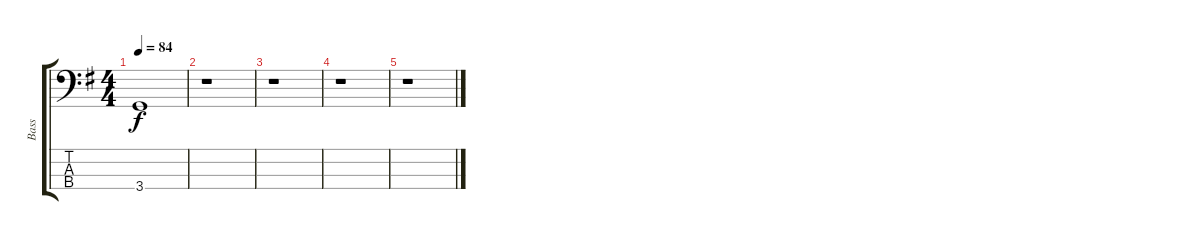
\track ("Bass" "Bass") {instrument electricbassfinger}
\staff {score tabs}
\tuning (G2 D2 A1 E1) {hide}
\ts (4 4)
\tempo 84
\clef f4
\ks g
3.4.1{dy f} |
r.1 |
r.1 |
r.1 |
r.1
